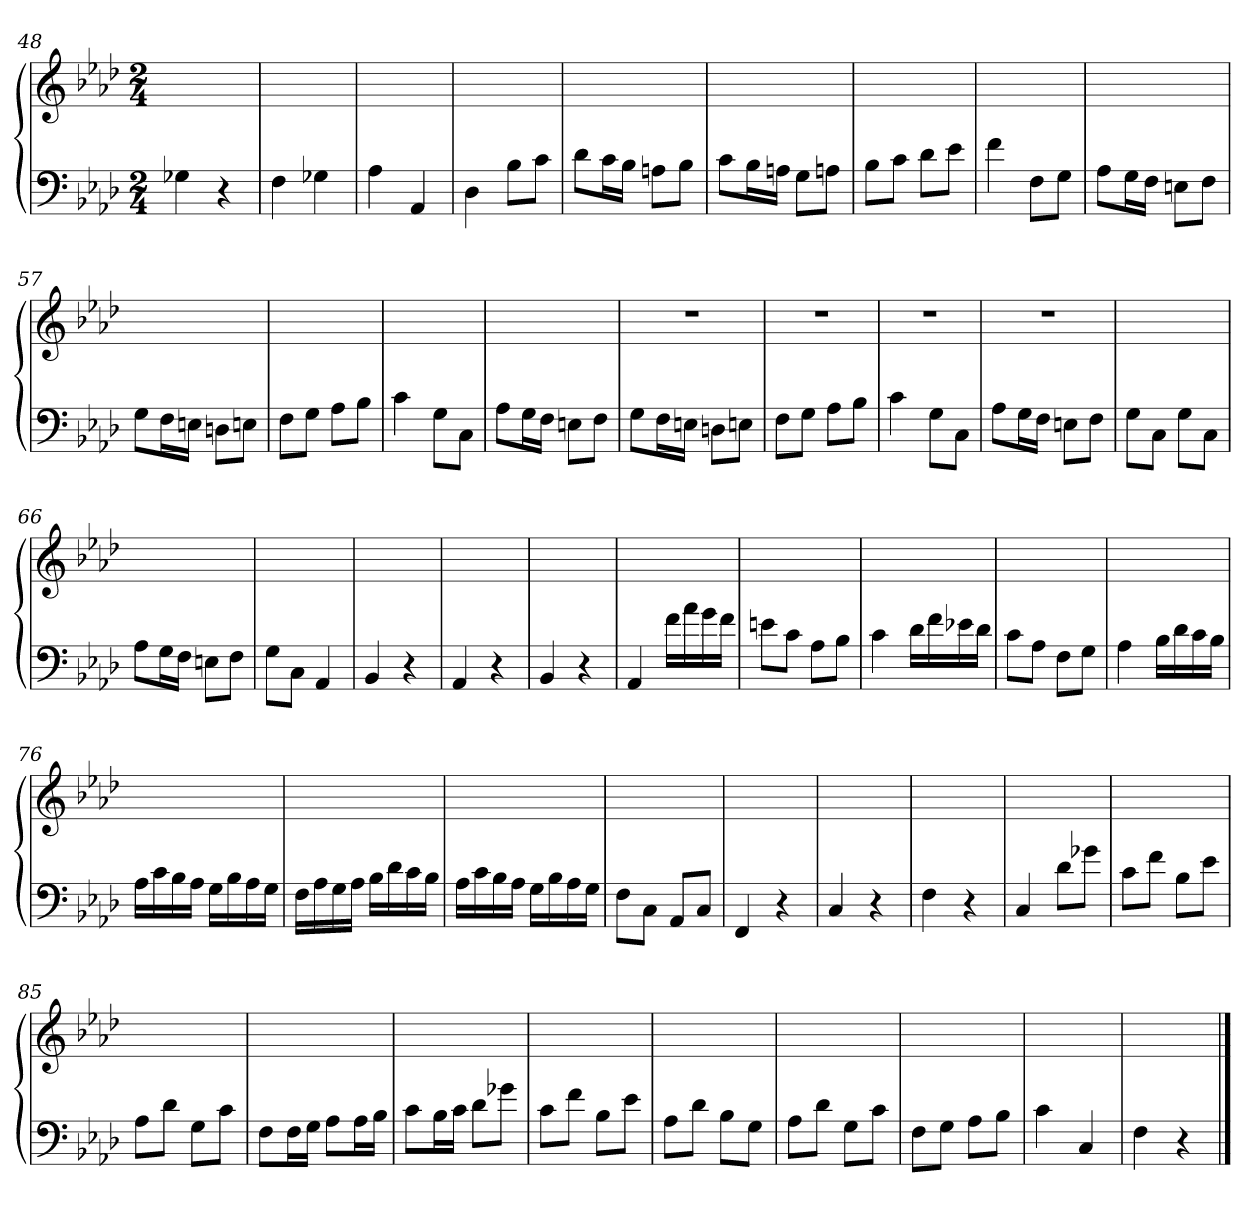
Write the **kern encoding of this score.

**kern	**kern
*part2	*part1
*staff2	*staff1
*clefF4	*clefG2
*k[b-e-a-d-]	*k[b-e-a-d-]
*f:	*f:
*M2/4	*M2/4
=48	=48
4G-X\	2ryy
4r	.
=49	=49
4F\	2ryy
4G-X\	.
=50	=50
4A-\	2ryy
4AA-/	.
=51	=51
4D-\	2ryy
8B-\L	.
8c\J	.
=52	=52
8d-\L	2ryy
16c\L	.
16B-\JJ	.
8An\L	.
8B-\J	.
=53	=53
8c\L	2ryy
16B-\L	.
16An\JJ	.
8G\L	.
8An\J	.
!!LO:PB:g=z
=54	=54
8B-\L	2ryy
8c\J	.
8d-\L	.
8e-\J	.
=55	=55
4f\	2ryy
8F\L	.
8G\J	.
=56	=56
8A-\L	2ryy
16G\L	.
16F\JJ	.
8En\L	.
8F\J	.
=57	=57
8G\L	2ryy
16F\L	.
16En\JJ	.
8Dn\L	.
8En\J	.
=58	=58
8F\L	2ryy
8G\J	.
8A-\L	.
8B-\J	.
=59	=59
4c\	2ryy
8G\L	.
8C\J	.
=60	=60
8A-\L	2ryy
16G\L	.
16F\JJ	.
8En\L	.
8F\J	.
=61	=61
8G\L	2r
16F\L	.
16En\JJ	.
8Dn\L	.
8En\J	.
!!LO:LB:g=z
=62	=62
8F\L	2r
8G\J	.
8A-\L	.
8B-\J	.
=63	=63
4c\	2r
8G\L	.
8C\J	.
=64	=64
8A-\L	2r
16G\L	.
16F\JJ	.
8En\L	.
8F\J	.
=65	=65
8G\L	2ryy
8C\J	.
8G\L	.
8C\J	.
=66	=66
8A-\L	2ryy
16G\L	.
16F\JJ	.
8En\L	.
8F\J	.
=67	=67
8G\L	2ryy
8C\J	.
4AA-/	.
=68	=68
4BB-/	2ryy
4r	.
=69	=69
4AA-/	2ryy
4r	.
=70	=70
4BB-/	2ryy
4r	.
=71	=71
4AA-/	2ryy
16f\LL	.
16a-\	.
16g\	.
16f\JJ	.
!!LO:LB:g=z
=72	=72
8en\L	2ryy
8c\J	.
8A-\L	.
8B-\J	.
=73	=73
4c\	2ryy
16d-\LL	.
16f\	.
16e-X\	.
16d-\JJ	.
=74	=74
8c\L	2ryy
8A-\J	.
8F\L	.
8G\J	.
=75	=75
4A-\	2ryy
16B-\LL	.
16d-\	.
16c\	.
16B-\JJ	.
=76	=76
16A-\LL	2ryy
16c\	.
16B-\	.
16A-\JJ	.
16G\LL	.
16B-\	.
16A-\	.
16G\JJ	.
=77	=77
16F\LL	2ryy
16A-\	.
16G\	.
16A-\JJ	.
16B-\LL	.
16d-\	.
16c\	.
16B-\JJ	.
=78	=78
16A-\LL	2ryy
16c\	.
16B-\	.
16A-\JJ	.
16G\LL	.
16B-\	.
16A-\	.
16G\JJ	.
!!LO:LB:g=z
=79	=79
8F\L	2ryy
8C\J	.
8AA-/L	.
8C/J	.
=80	=80
4FF/	2ryy
4r	.
=81	=81
4C/	2ryy
4r	.
=82	=82
4F\	2ryy
4r	.
=83	=83
4C/	2ryy
8d-\L	.
8g-X\J	.
=84	=84
8c\L	2ryy
8f\J	.
8B-\L	.
8e-\J	.
=85	=85
8A-\L	2ryy
8d-\J	.
8G\L	.
8c\J	.
=86	=86
8F\L	2ryy
16F\L	.
16G\JJ	.
8A-\L	.
16A-\L	.
16B-\JJ	.
!!LO:LB:g=z
=87	=87
8c\L	2ryy
16B-\L	.
16c\JJ	.
8d-\L	.
8g-X\J	.
=88	=88
8c\L	2ryy
8f\J	.
8B-\L	.
8e-\J	.
=89	=89
8A-\L	2ryy
8d-\J	.
8B-\L	.
8G\J	.
=90	=90
8A-\L	2ryy
8d-\J	.
8G\L	.
8c\J	.
=91	=91
8F\L	2ryy
8G\J	.
8A-\L	.
8B-\J	.
=92	=92
4c\	2ryy
4C/	.
=93	=93
4F\	2ryy
4r	.
==	==
*-	*-
